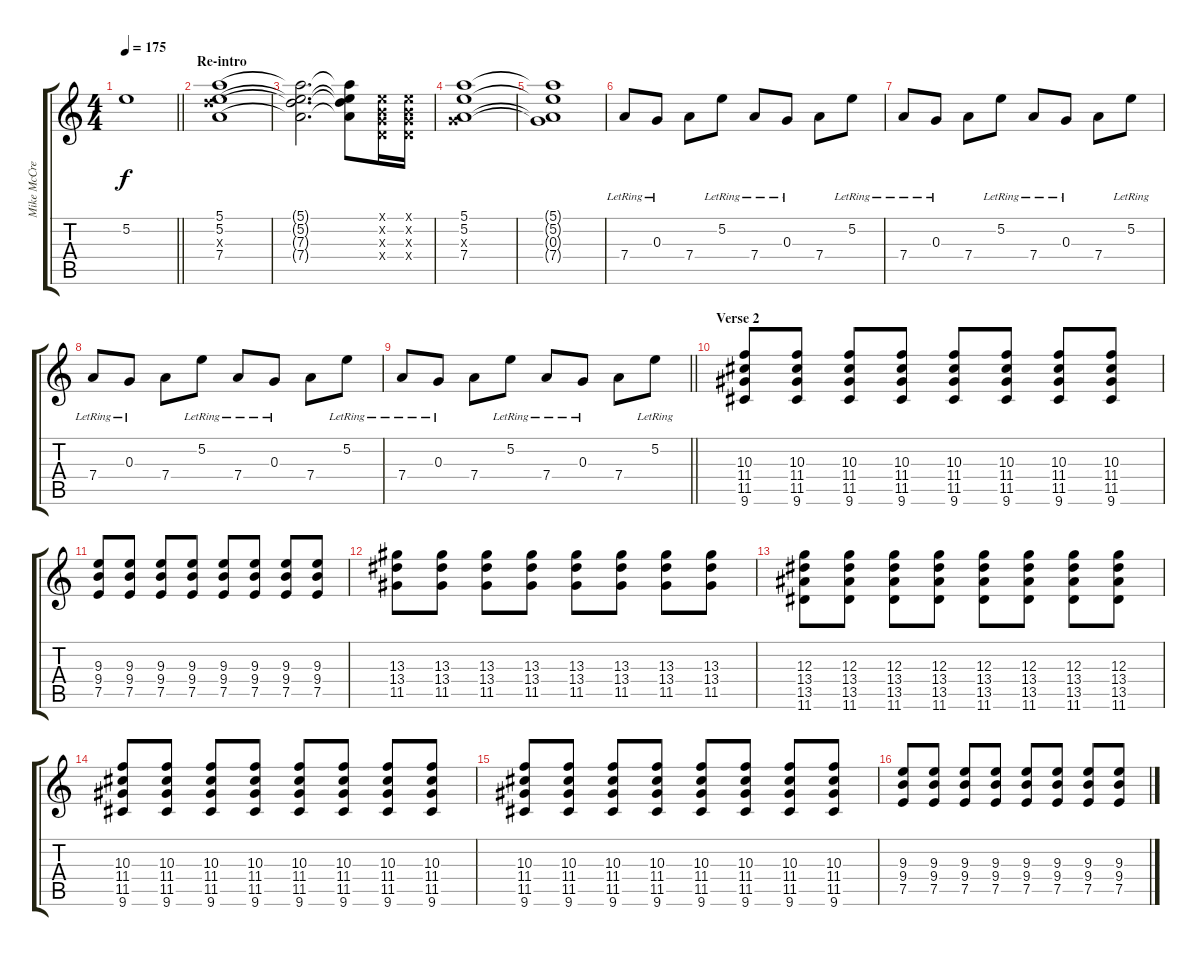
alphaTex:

\track ("Mike McCready" "Mike McCre") {instrument distortionguitar}
\staff {score tabs}
\tuning (E4 B3 G3 D3 A2 E2) {hide}
\ts (4 4)
\tempo 175
\clef g2
\barLineRight lightlight
\ks c
5.2{t}.1{dy f} |
\section ("" "Re-intro")
(5.1 5.2 7.3{x} 7.4).1 |
(5.1{t} 5.2{t} 7.3{t} 7.4{t}).2{d} (5.1{t} 5.2{t} 7.3{t} 7.4{t}).8 (0.1{x} 0.2{x} 0.3{x} 0.4{x}).16 (0.1{x} 0.2{x} 0.3{x} 0.4{x}).16 |
(5.1 5.2 0.3{x} 7.4).1 |
(5.1{t} 5.2{t} 0.3{t} 7.4{t}).1 |
7.4{lr}.8 0.3{lr}.8 7.4.8 5.2{lr}.8 7.4{lr}.8 0.3{lr}.8 7.4.8 5.2{lr}.8 |
7.4{lr}.8 0.3{lr}.8 7.4.8 5.2{lr}.8 7.4{lr}.8 0.3{lr}.8 7.4.8 5.2{lr}.8 |
7.4{lr}.8 0.3{lr}.8 7.4.8 5.2{lr}.8 7.4{lr}.8 0.3{lr}.8 7.4.8 5.2{lr}.8 |
\barLineRight lightlight
7.4{lr}.8 0.3{lr}.8 7.4.8 5.2{lr}.8 7.4{lr}.8 0.3{lr}.8 7.4.8 5.2{lr}.8 |
\section ("" "Verse 2")
(10.3 11.4 11.5 9.6).8 (10.3 11.4 11.5 9.6).8 (10.3 11.4 11.5 9.6).8 (10.3 11.4 11.5 9.6).8 (10.3 11.4 11.5 9.6).8 (10.3 11.4 11.5 9.6).8 (10.3 11.4 11.5 9.6).8 (10.3 11.4 11.5 9.6).8 |
(9.3 9.4 7.5).8 (9.3 9.4 7.5).8 (9.3 9.4 7.5).8 (9.3 9.4 7.5).8 (9.3 9.4 7.5).8 (9.3 9.4 7.5).8 (9.3 9.4 7.5).8 (9.3 9.4 7.5).8 |
(13.3 13.4 11.5).8 (13.3 13.4 11.5).8 (13.3 13.4 11.5).8 (13.3 13.4 11.5).8 (13.3 13.4 11.5).8 (13.3 13.4 11.5).8 (13.3 13.4 11.5).8 (13.3 13.4 11.5).8 |
(12.3 13.4 13.5 11.6).8 (12.3 13.4 13.5 11.6).8 (12.3 13.4 13.5 11.6).8 (12.3 13.4 13.5 11.6).8 (12.3 13.4 13.5 11.6).8 (12.3 13.4 13.5 11.6).8 (12.3 13.4 13.5 11.6).8 (12.3 13.4 13.5 11.6).8 |
(10.3 11.4 11.5 9.6).8 (10.3 11.4 11.5 9.6).8 (10.3 11.4 11.5 9.6).8 (10.3 11.4 11.5 9.6).8 (10.3 11.4 11.5 9.6).8 (10.3 11.4 11.5 9.6).8 (10.3 11.4 11.5 9.6).8 (10.3 11.4 11.5 9.6).8 |
(10.3 11.4 11.5 9.6).8 (10.3 11.4 11.5 9.6).8 (10.3 11.4 11.5 9.6).8 (10.3 11.4 11.5 9.6).8 (10.3 11.4 11.5 9.6).8 (10.3 11.4 11.5 9.6).8 (10.3 11.4 11.5 9.6).8 (10.3 11.4 11.5 9.6).8 |
(9.3 9.4 7.5).8 (9.3 9.4 7.5).8 (9.3 9.4 7.5).8 (9.3 9.4 7.5).8 (9.3 9.4 7.5).8 (9.3 9.4 7.5).8 (9.3 9.4 7.5).8 (9.3 9.4 7.5).8
